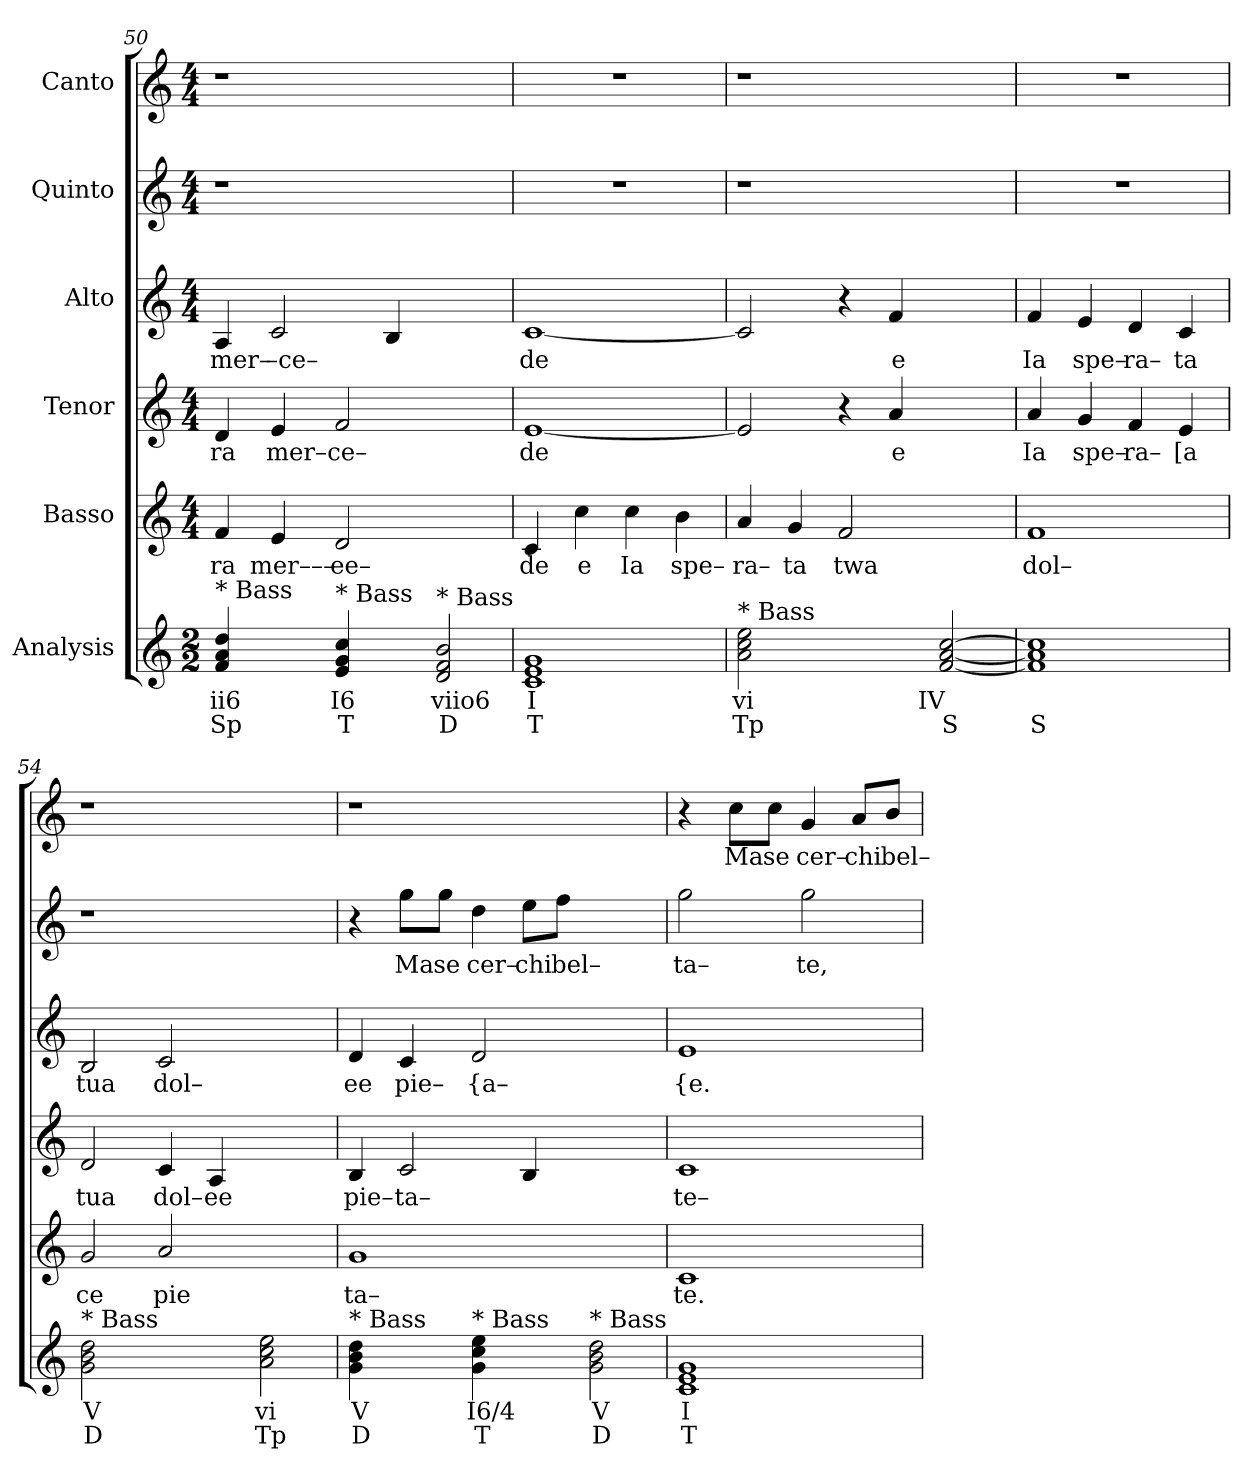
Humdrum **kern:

**kern	**text	**text	**kern	**text	**kern	**text	**kern	**text	**kern	**text	**kern	**text
*part6	*part6	*part6	*part5	*part5	*part4	*part4	*part3	*part3	*part2	*part2	*part1	*part1
*staff6	*staff6	*staff6	*staff5	*staff5	*staff4	*staff4	*staff3	*staff3	*staff2	*staff2	*staff1	*staff1
*I"Analysis	*	*	*I"Basso	*	*I"Tenor	*	*I"Alto	*	*I"Quinto	*	*I"Canto	*
*	*	*	*clefG2	*	*clefG2	*	*clefG2	*	*clefG2	*	*clefG2	*
*k[]	*	*	*k[]	*	*k[]	*	*k[]	*	*k[]	*	*k[]	*
*M2/2	*	*	*M4/4	*	*M4/4	*	*M4/4	*	*M4/4	*	*M4/4	*
=50	=50	=50	=50	=50	=50	=50	=50	=50	=50	=50	=50	=50
!	!	!	!	!LO:LY:b	!	!	!	!	!	!	!	!
!	!	!	!	!	!	!LO:LY:b	!	!	!	!	!	!
!LO:TX:a:t=* Bass	!	!	!	!	!	!	!	!	!	!	!	!
!	!	!	!	!	!	!	!	!LO:LY:b	!	!	!	!
4f 4a 4dd	ii6	Sp	4f/	ra	4d/	ra	4A/	mer–	1r	.	1r	.
!	!	!	!	!LO:LY:b	!	!	!	!	!	!	!	!
!	!	!	!	!	!	!LO:LY:b	!	!	!	!	!	!
!	!	!	!	!	!	!	!	!LO:LY:b	!	!	!	!
4ryy	.	.	4e/	mer–––	4e/	mer–ce–	2c/	–ce–	.	.	.	.
!LO:TX:a:t=* Bass	!	!	!	!	!	!	!	!	!	!	!	!
!	!	!	!	!LO:LY:b	!	!	!	!	!	!	!	!
4e 4g 4cc	I6	T	2d/	ee–	2f/	.	.	.	.	.	.	.
4ryy	.	.	.	.	.	.	4B/	.	.	.	.	.
!LO:TX:a:t=* Bass	!	!	!	!	!	!	!	!	!	!	!	!
2d 2f 2b	viio6	D	2ryy	.	2ryy	.	2ryy	.	2ryy	.	2ryy	.
=51	=51	=51	=51	=51	=51	=51	=51	=51	=51	=51	=51	=51
!	!	!	!	!LO:LY:b	!	!	!	!	!	!	!	!
!	!	!	!	!	!	!LO:LY:b	!	!	!	!	!	!
!	!	!	!	!	!	!	!	!LO:LY:b	!	!	!	!
1c 1e 1g	I	T	4c/	de	[1e	de	[1c	de	1r	.	1r	.
!	!	!	!	!LO:LY:b	!	!	!	!	!	!	!	!
.	.	.	4cc\	e	.	.	.	.	.	.	.	.
!	!	!	!	!LO:LY:b	!	!	!	!	!	!	!	!
.	.	.	4cc\	Ia	.	.	.	.	.	.	.	.
!	!	!	!	!LO:LY:b	!	!	!	!	!	!	!	!
.	.	.	4b\	spe–	.	.	.	.	.	.	.	.
=52	=52	=52	=52	=52	=52	=52	=52	=52	=52	=52	=52	=52
!LO:TX:a:t=* Bass	!	!	!	!	!	!	!	!	!	!	!	!
!	!	!	!	!LO:LY:b	!	!	!	!	!	!	!	!
2a 2cc 2ee	vi	Tp	4a/	ra–	2e/]	.	2c/]	.	1r	.	1r	.
!	!	!	!	!LO:LY:b	!	!	!	!	!	!	!	!
.	.	.	4g/	ta	.	.	.	.	.	.	.	.
!	!	!	!	!LO:LY:b	!	!	!	!	!	!	!	!
2ryy	.	.	2f/	twa	4r	.	4r	.	.	.	.	.
!	!	!	!	!	!	!LO:LY:b	!	!	!	!	!	!
!	!	!	!	!	!	!	!	!LO:LY:b	!	!	!	!
.	.	.	.	.	4a/	e	4f/	e	.	.	.	.
[2f [2a [2cc	IV	S	2ryy	.	2ryy	.	2ryy	.	2ryy	.	2ryy	.
=53	=53	=53	=53	=53	=53	=53	=53	=53	=53	=53	=53	=53
!	!	!	!	!LO:LY:b	!	!	!	!	!	!	!	!
!	!	!	!	!	!	!LO:LY:b	!	!	!	!	!	!
!	!	!	!	!	!	!	!	!LO:LY:b	!	!	!	!
1f] 1a] 1cc]	.	S	1f	dol–	4a/	Ia	4f/	Ia	1r	.	1r	.
!	!	!	!	!	!	!LO:LY:b	!	!	!	!	!	!
!	!	!	!	!	!	!	!	!LO:LY:b	!	!	!	!
.	.	.	.	.	4g/	spe–	4e/	spe–	.	.	.	.
!	!	!	!	!	!	!LO:LY:b	!	!	!	!	!	!
!	!	!	!	!	!	!	!	!LO:LY:b	!	!	!	!
.	.	.	.	.	4f/	ra–	4d/	ra–	.	.	.	.
!	!	!	!	!	!	!LO:LY:b	!	!	!	!	!	!
!	!	!	!	!	!	!	!	!LO:LY:b	!	!	!	!
.	.	.	.	.	4e/	[a	4c/	ta	.	.	.	.
=54	=54	=54	=54	=54	=54	=54	=54	=54	=54	=54	=54	=54
!	!	!	!	!LO:LY:b	!	!	!	!	!	!	!	!
!	!	!	!	!	!	!LO:LY:b	!	!	!	!	!	!
!LO:TX:a:t=* Bass	!	!	!	!	!	!	!	!	!	!	!	!
!	!	!	!	!	!	!	!	!LO:LY:b	!	!	!	!
2g 2b 2dd	V	D	2g/	ce	2d/	tua	2B/	tua	1r	.	1r	.
!	!	!	!	!LO:LY:b	!	!	!	!	!	!	!	!
!	!	!	!	!	!	!LO:LY:b	!	!	!	!	!	!
!	!	!	!	!	!	!	!	!LO:LY:b	!	!	!	!
2ryy	.	.	2a/	pie	4c/	dol–	2c/	dol–	.	.	.	.
!	!	!	!	!	!	!LO:LY:b	!	!	!	!	!	!
.	.	.	.	.	4A/	ee	.	.	.	.	.	.
2a 2cc 2ee	vi	Tp	2ryy	.	2ryy	.	2ryy	.	2ryy	.	2ryy	.
=55	=55	=55	=55	=55	=55	=55	=55	=55	=55	=55	=55	=55
!	!	!	!	!LO:LY:b	!	!	!	!	!	!	!	!
!	!	!	!	!	!	!LO:LY:b	!	!	!	!	!	!
!LO:TX:a:t=* Bass	!	!	!	!	!	!	!	!	!	!	!	!
!	!	!	!	!	!	!	!	!LO:LY:b	!	!	!	!
4g 4b 4dd	V	D	1g	ta–	4B/	pie–	4d/	ee	4r	.	1r	.
!	!	!	!	!	!	!LO:LY:b	!	!	!	!	!	!
!	!	!	!	!	!	!	!	!LO:LY:b	!	!	!	!
!	!	!	!	!	!	!	!	!	!	!LO:LY:b	!	!
4ryy	.	.	.	.	2c/	ta–	4c/	pie–	8gg\L	Ma	.	.
!	!	!	!	!	!	!	!	!	!	!LO:LY:b	!	!
.	.	.	.	.	.	.	.	.	8gg\J	se	.	.
!	!	!	!	!	!	!	!	!LO:LY:b	!	!	!	!
!LO:TX:a:t=* Bass	!	!	!	!	!	!	!	!	!	!	!	!
!	!	!	!	!	!	!	!	!	!	!LO:LY:b	!	!
4g 4cc 4ee	I6/4	T	.	.	.	.	2d/	{a–	4dd\	cer–	.	.
!	!	!	!	!	!	!	!	!	!	!LO:LY:b	!	!
4ryy	.	.	.	.	4B/	.	.	.	8ee\L	chi	.	.
!	!	!	!	!	!	!	!	!	!	!LO:LY:b	!	!
.	.	.	.	.	.	.	.	.	8ff\J	bel–	.	.
!LO:TX:a:t=* Bass	!	!	!	!	!	!	!	!	!	!	!	!
2g 2b 2dd	V	D	2ryy	.	2ryy	.	2ryy	.	2ryy	.	2ryy	.
=56	=56	=56	=56	=56	=56	=56	=56	=56	=56	=56	=56	=56
!	!	!	!	!LO:LY:b	!	!	!	!	!	!	!	!
!	!	!	!	!	!	!LO:LY:b	!	!	!	!	!	!
!	!	!	!	!	!	!	!	!LO:LY:b	!	!	!	!
!	!	!	!	!	!	!	!	!	!	!LO:LY:b	!	!
1c 1e 1g	I	T	1c	te.	1c	te–	1e	{e.	2gg\	ta–	4r	.
!	!	!	!	!	!	!	!	!	!	!	!	!LO:LY:b
.	.	.	.	.	.	.	.	.	.	.	8cc\L	Ma
!	!	!	!	!	!	!	!	!	!	!	!	!LO:LY:b
.	.	.	.	.	.	.	.	.	.	.	8cc\J	se
!	!	!	!	!	!	!	!	!	!	!LO:LY:b	!	!
!	!	!	!	!	!	!	!	!	!	!	!	!LO:LY:b
.	.	.	.	.	.	.	.	.	2gg\	te,	4g/	cer–
!	!	!	!	!	!	!	!	!	!	!	!	!LO:LY:b
.	.	.	.	.	.	.	.	.	.	.	8a/L	chi
!	!	!	!	!	!	!	!	!	!	!	!	!LO:LY:b
.	.	.	.	.	.	.	.	.	.	.	8b/J	bel–
=	=	=	=	=	=	=	=	=	=	=	=	=
*-	*-	*-	*-	*-	*-	*-	*-	*-	*-	*-	*-	*-
